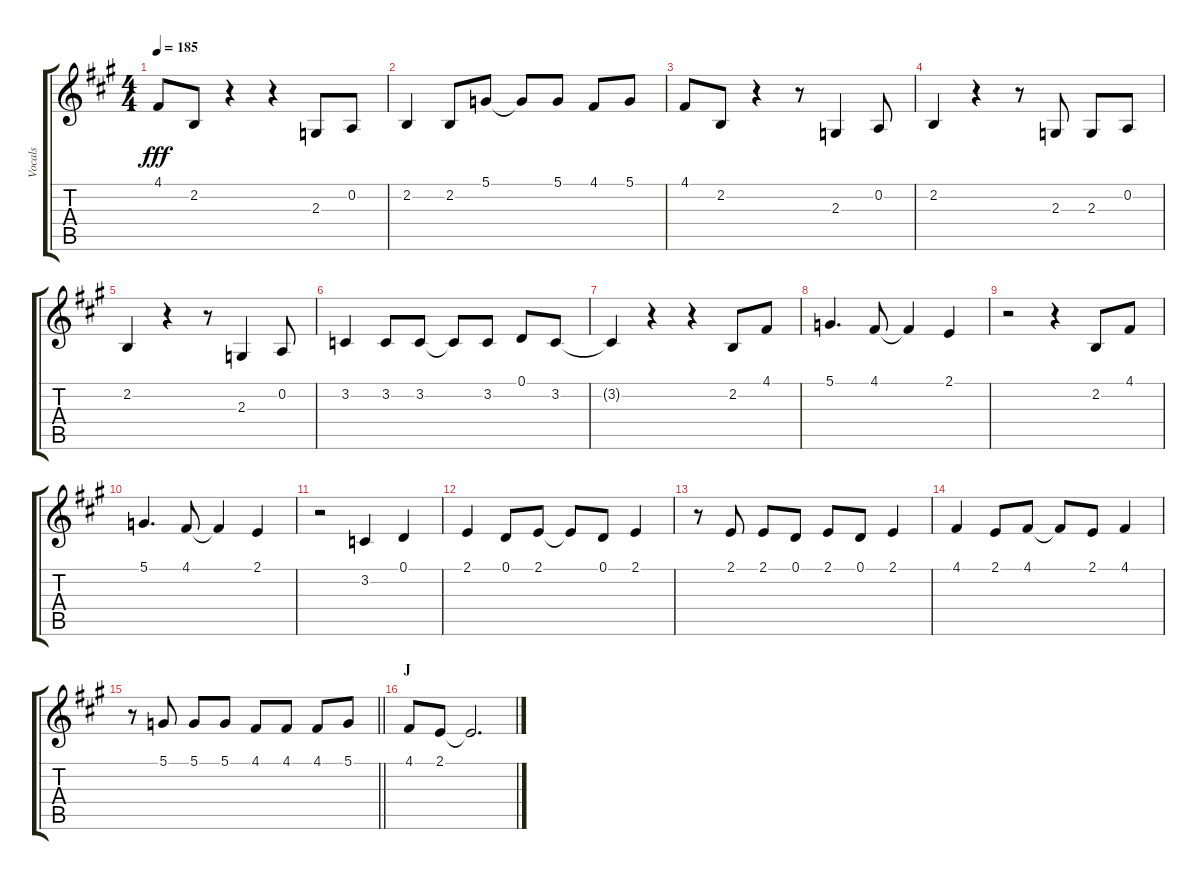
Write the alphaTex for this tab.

\track ("Vocals" "Vocals") {instrument voiceoohs}
\staff {score tabs}
\tuning (D4 A3 F3 C3 G2 D2) {hide}
\ts (4 4)
\tempo 185
\clef g2
\ks a
4.1.8{dy fff} 2.2.8 r.4 r.4 2.3.8 0.2.8 |
2.2.4 2.2.8 5.1.8 5.1{t}.8 5.1.8 4.1.8 5.1.8 |
4.1.8 2.2.8 r.4 r.8 2.3.4 0.2.8 |
2.2.4 r.4 r.8 2.3.8 2.3.8 0.2.8 |
2.2.4 r.4 r.8 2.3.4 0.2.8 |
3.2.4 3.2.8 3.2.8 3.2{t}.8 3.2.8 0.1.8 3.2.8 |
3.2{t}.4 r.4 r.4 2.2.8 4.1.8 |
5.1.4{d} 4.1.8 4.1{t}.4 2.1.4 |
r.2 r.4 2.2.8 4.1.8 |
5.1.4{d} 4.1.8 4.1{t}.4 2.1.4 |
r.2 3.2.4 0.1.4 |
2.1.4 0.1.8 2.1.8 2.1{t}.8 0.1.8 2.1.4 |
r.8 2.1.8 2.1.8 0.1.8 2.1.8 0.1.8 2.1.4 |
4.1.4 2.1.8 4.1.8 4.1{t}.8 2.1.8 4.1.4 |
\barLineRight lightlight
r.8 5.1.8 5.1.8 5.1.8 4.1.8 4.1.8 4.1.8 5.1.8 |
\section ("" "J")
4.1.8 2.1.8 2.1{t}.2{d}
